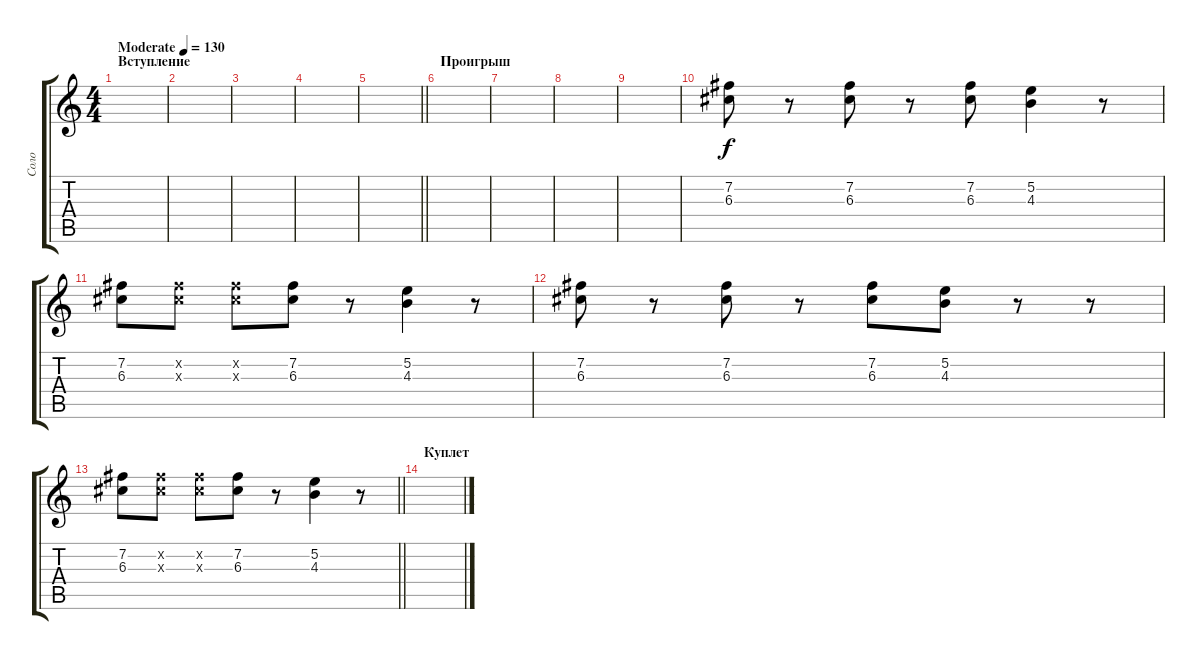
\track ("Соло" "Соло") {instrument overdrivenguitar}
\staff {score tabs}
\tuning (E4 B3 G3 D3 A2 E2) {hide}
\ts (4 4)
\section ("" "Вступление")
\tempo (130 "Moderate")
\clef g2
\ks c
|
|
|
|
\barLineRight lightlight
|
\section ("" "Проигрыш")
|
|
|
|
(7.2 6.3).8 r.8 (7.2 6.3).8 r.8 (7.2 6.3).8 (5.2 4.3).4 r.8 |
(7.2 6.3).8 (7.2{x} 6.3{x}).8 (7.2{x} 6.3{x}).8 (7.2 6.3).8 r.8 (5.2 4.3).4 r.8 |
(7.2 6.3).8 r.8 (7.2 6.3).8 r.8 (7.2 6.3).8 (5.2 4.3).8 r.8 r.8 |
\barLineRight lightlight
(7.2 6.3).8 (7.2{x} 6.3{x}).8 (7.2{x} 6.3{x}).8 (7.2 6.3).8 r.8 (5.2 4.3).4 r.8 |
\section ("" "Куплет")
